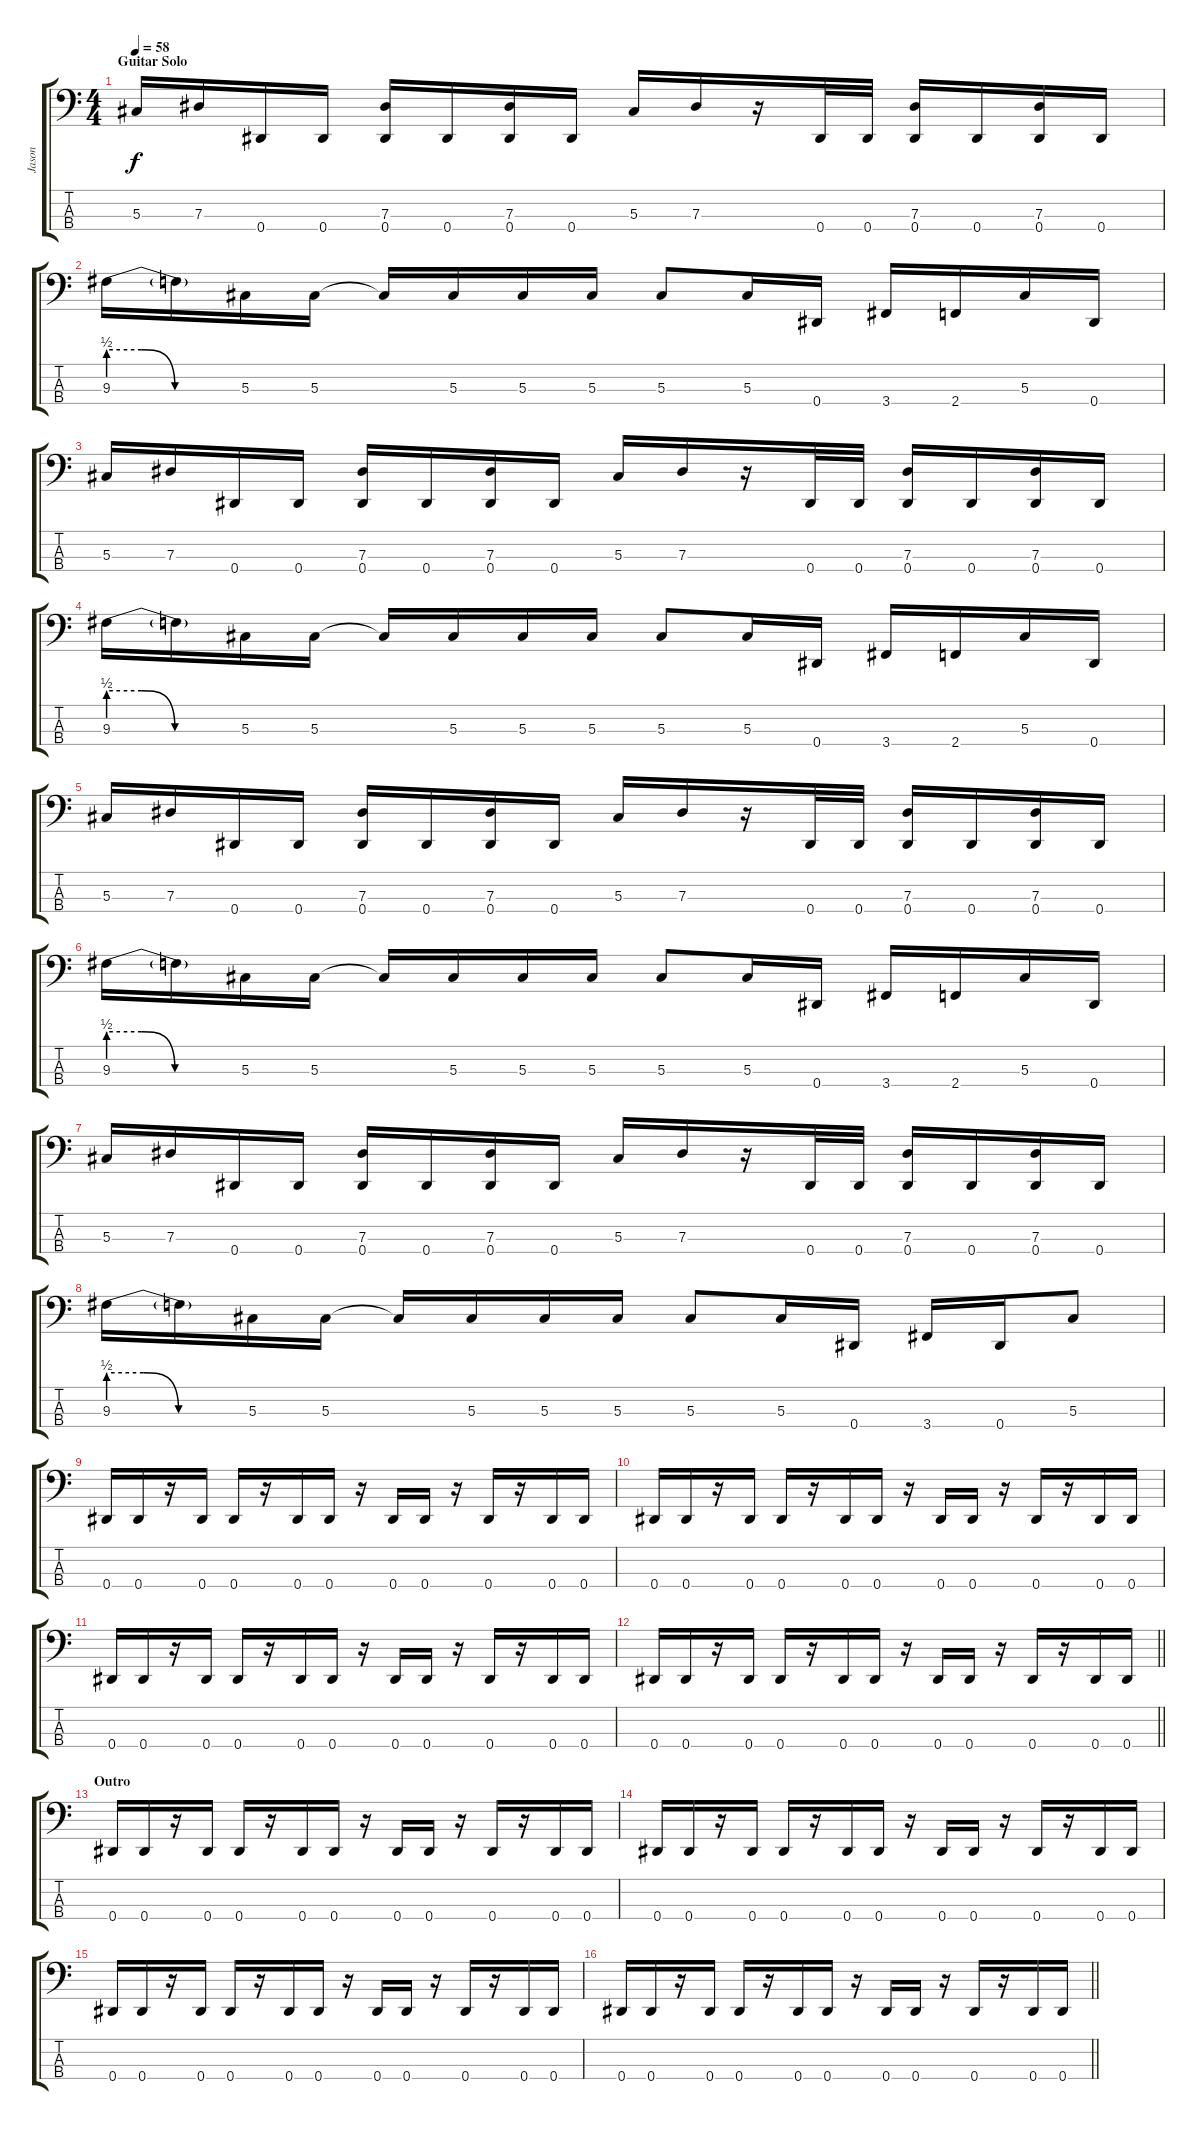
\track ("Jason " "Jason ") {instrument electricbasspick}
\staff {score tabs}
\tuning (Gb2 Db2 Ab1 Eb1) {hide}
\ts (4 4)
\section ("" "Guitar Solo")
\tempo 58
\clef f4
\ks c
5.3.16{dy f} 7.3.16 0.4.16 0.4.16 (7.3 0.4).16 0.4.16 (7.3 0.4).16 0.4.16 5.3.16 7.3.16 r.16 0.4.32 0.4.32 (7.3 0.4).16 0.4.16 (7.3 0.4).16 0.4.16 |
9.3{be (custom 0 2 15 2 30 0 60 0)}.16 9.3{t}.16 5.3.16 5.3.16 5.3{t}.16 5.3.16 5.3.16 5.3.16 5.3.8 5.3.16 0.4.16 3.4.16 2.4.16 5.3.16 0.4.16 |
5.3.16 7.3.16 0.4.16 0.4.16 (7.3 0.4).16 0.4.16 (7.3 0.4).16 0.4.16 5.3.16 7.3.16 r.16 0.4.32 0.4.32 (7.3 0.4).16 0.4.16 (7.3 0.4).16 0.4.16 |
9.3{be (custom 0 2 15 2 30 0 60 0)}.16 9.3{t}.16 5.3.16 5.3.16 5.3{t}.16 5.3.16 5.3.16 5.3.16 5.3.8 5.3.16 0.4.16 3.4.16 2.4.16 5.3.16 0.4.16 |
5.3.16 7.3.16 0.4.16 0.4.16 (7.3 0.4).16 0.4.16 (7.3 0.4).16 0.4.16 5.3.16 7.3.16 r.16 0.4.32 0.4.32 (7.3 0.4).16 0.4.16 (7.3 0.4).16 0.4.16 |
9.3{be (custom 0 2 15 2 30 0 60 0)}.16 9.3{t}.16 5.3.16 5.3.16 5.3{t}.16 5.3.16 5.3.16 5.3.16 5.3.8 5.3.16 0.4.16 3.4.16 2.4.16 5.3.16 0.4.16 |
5.3.16 7.3.16 0.4.16 0.4.16 (7.3 0.4).16 0.4.16 (7.3 0.4).16 0.4.16 5.3.16 7.3.16 r.16 0.4.32 0.4.32 (7.3 0.4).16 0.4.16 (7.3 0.4).16 0.4.16 |
9.3{be (custom 0 2 15 2 30 0 60 0)}.16 9.3{t}.16 5.3.16 5.3.16 5.3{t}.16 5.3.16 5.3.16 5.3.16 5.3.8 5.3.16 0.4.16 3.4.16 0.4.16 5.3.8 |
0.4.16 0.4.16 r.16 0.4.16 0.4.16 r.16 0.4.16 0.4.16 r.16 0.4.16 0.4.16 r.16 0.4.16 r.16 0.4.16 0.4.16 |
0.4.16 0.4.16 r.16 0.4.16 0.4.16 r.16 0.4.16 0.4.16 r.16 0.4.16 0.4.16 r.16 0.4.16 r.16 0.4.16 0.4.16 |
0.4.16 0.4.16 r.16 0.4.16 0.4.16 r.16 0.4.16 0.4.16 r.16 0.4.16 0.4.16 r.16 0.4.16 r.16 0.4.16 0.4.16 |
\barLineRight lightlight
0.4.16 0.4.16 r.16 0.4.16 0.4.16 r.16 0.4.16 0.4.16 r.16 0.4.16 0.4.16 r.16 0.4.16 r.16 0.4.16 0.4.16 |
\section ("" "Outro")
0.4.16 0.4.16 r.16 0.4.16 0.4.16 r.16 0.4.16 0.4.16 r.16 0.4.16 0.4.16 r.16 0.4.16 r.16 0.4.16 0.4.16 |
0.4.16 0.4.16 r.16 0.4.16 0.4.16 r.16 0.4.16 0.4.16 r.16 0.4.16 0.4.16 r.16 0.4.16 r.16 0.4.16 0.4.16 |
0.4.16 0.4.16 r.16 0.4.16 0.4.16 r.16 0.4.16 0.4.16 r.16 0.4.16 0.4.16 r.16 0.4.16 r.16 0.4.16 0.4.16 |
\barLineRight lightlight
0.4.16 0.4.16 r.16 0.4.16 0.4.16 r.16 0.4.16 0.4.16 r.16 0.4.16 0.4.16 r.16 0.4.16 r.16 0.4.16 0.4.16
